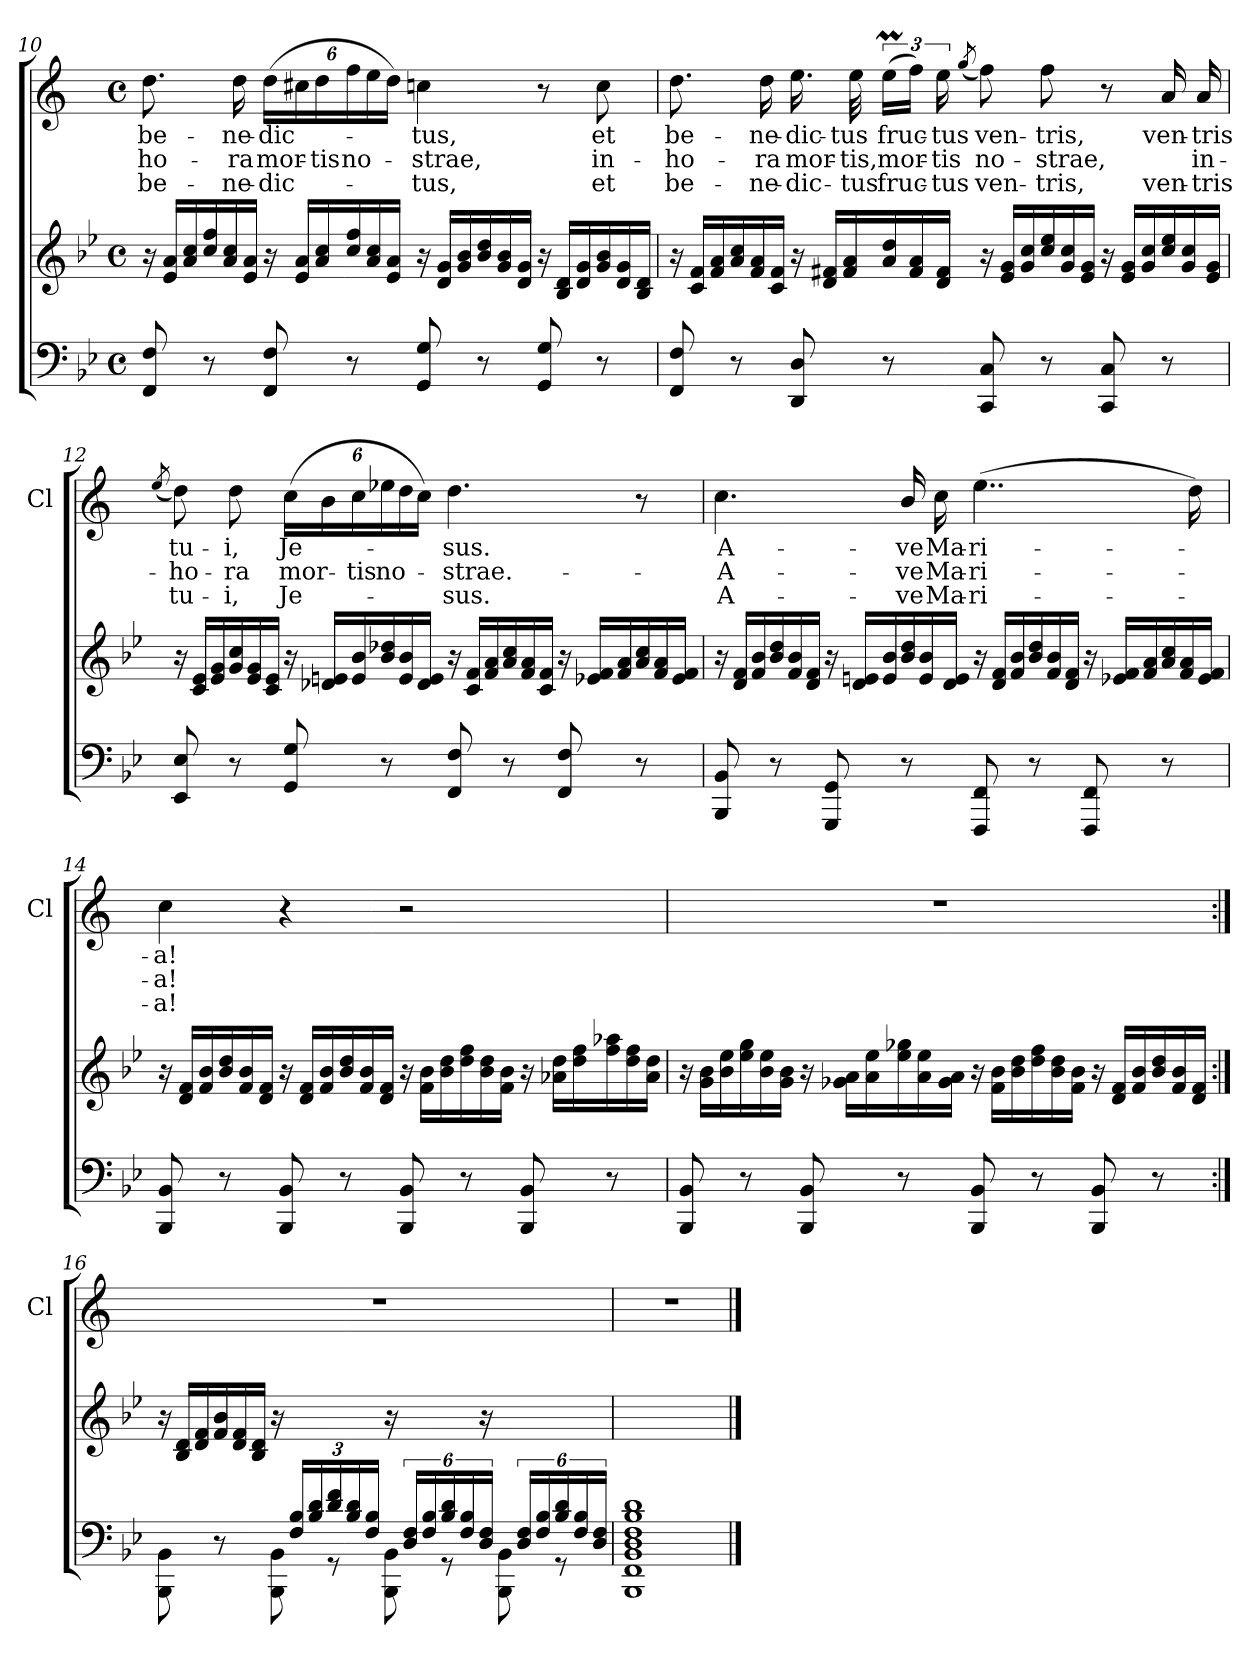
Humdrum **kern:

**kern	**kern	**kern	**text	**text	**text
*part2	*part2	*part1	*part1	*part1	*part1
*staff3	*staff2	*staff1	*staff1	*staff1	*staff1
*	*	*I'Cl	*	*	*
!!LO:LB:g=z
*clefF4	*clefG2	*clefG2	*	*	*
*	*	*ITrd1c2	*	*	*
*k[b-e-]	*k[b-e-]	*k[b-e-]	*	*	*
*B-:	*B-:	*B-:	*	*	*
*M4/4	*M4/4	*M4/4	*	*	*
*met(c)	*met(c)	*met(c)	*	*	*
*	*Xtuplet	*	*	*	*
=10	=10	=10	=10	=10	=10
8FF/ 8F/	24r	8.cc\	be-	-ho-	be-
.	24e-/ 24a/LL	.	.	.	.
.	24a/ 24cc/	.	.	.	.
8r	24cc/ 24ff/	.	.	.	.
.	24a/ 24cc/	.	.	.	.
.	.	16cc\	-ne-	-ra	-ne-
.	24e-/ 24a/JJ	.	.	.	.
8FF/ 8F/	24r	(24cc\LL	-dic-	mor-	-dic-
.	24e-/ 24a/LL	24bn\	.	.	.
.	24a/ 24cc/	24cc\	.	-tis	.
8r	24cc/ 24ff/	24ee-\	.	no-	.
.	24a/ 24cc/	24dd\	.	.	.
.	24e-/ 24a/JJ	24cc\JJ)	.	.	.
8GG/ 8G/	24r	4b-X\	-tus,	-strae,	-tus,
.	24d/ 24g/LL	.	.	.	.
.	24g/ 24b-/	.	.	.	.
8r	24b-/ 24dd/	.	.	.	.
.	24g/ 24b-/	.	.	.	.
.	24d/ 24g/JJ	.	.	.	.
8GG/ 8G/	24r	8r	.	.	.
.	24B-/ 24d/LL	.	.	.	.
.	24d/ 24g/	.	.	.	.
8r	24g/ 24b-/	8b-\	et	in-	et
.	24d/ 24g/	.	.	.	.
.	24B-/ 24d/JJ	.	.	.	.
!!LO:LB:g=z
=11	=11	=11	=11	=11	=11
8FF/ 8F/	24r	8.cc\	be-	-ho-	be-
.	24c/ 24f/LL	.	.	.	.
.	24f/ 24a/	.	.	.	.
8r	24a/ 24cc/	.	.	.	.
.	24f/ 24a/	.	.	.	.
.	.	16cc\	-ne-	-ra	-ne-
.	24c/ 24f/JJ	.	.	.	.
8DD/ 8D/	24r	16.dd\	-dic-	mor-	-dic-
.	24d/ 24f#X/LL	.	.	.	.
.	24f#/ 24a/	.	.	.	.
.	.	32dd\	-tus	-tis,	-tus
8r	24a/ 24dd/	(24ddm\LL	fruc-	mor-	fruc-
.	24f#/ 24a/	24ee-\JJ)	.	.	.
.	24d/ 24f#/JJ	24dd\	-tus	-tis	-tus
.	.	(8qff/	.	.	.
8CC/ 8C/	24r	8ee-\)	ven-	no-	ven-
.	24e-/ 24g/LL	.	.	.	.
.	24g/ 24cc/	.	.	.	.
8r	24cc/ 24ee-/	8ee-\	-tris,	-strae,	-tris,
.	24g/ 24cc/	.	.	.	.
.	24e-/ 24g/JJ	.	.	.	.
8CC/ 8C/	24r	8r	.	.	.
.	24e-/ 24g/LL	.	.	.	.
.	24g/ 24cc/	.	.	.	.
8r	24cc/ 24ee-/	16g!/	ven-	.	ven-
.	24g/ 24cc/	.	.	.	.
.	.	16g/	-tris	in-	-tris
.	24e-/ 24g/JJ	.	.	.	.
=12	=12	=12	=12	=12	=12
.	.	(8qdd/	.	.	.
8EE-/ 8E-/	24r	8cc\)	tu-	-ho-	tu-
.	24c/ 24e-/LL	.	.	.	.
.	24e-/ 24g/	.	.	.	.
8r	24g/ 24cc/	8cc\	-i,	-ra	-i,
.	24e-/ 24g/	.	.	.	.
.	24c/ 24e-/JJ	.	.	.	.
8GG/ 8G/	24r	(24b-\LL	Je-	mor-	Je-
.	24d-X/ 24en/LL	24a\	.	.	.
.	24e/ 24b-/	24b-\	.	-tis	.
8r	24b-/ 24dd-X/	24dd-X\	.	no-	.
.	24e/ 24b-/	24cc\	.	.	.
.	24d-/ 24e/JJ	24b-\JJ)	.	.	.
8FF/ 8F/	24r	4.cc\	-sus.	-strae.-	-sus.
.	24c/ 24f/LL	.	.	.	.
.	24f/ 24a/	.	.	.	.
8r	24a/ 24cc/	.	.	.	.
.	24f/ 24a/	.	.	.	.
.	24c/ 24f/JJ	.	.	.	.
8FF/ 8F/	24r	.	.	.	.
.	24e-X/ 24f/LL	.	.	.	.
.	24f/ 24a/	.	.	.	.
8r	24a/ 24cc/	8r	.	.	.
.	24f/ 24a/	.	.	.	.
.	24e-/ 24f/JJ	.	.	.	.
!!LO:PB:g=z
=13	=13	=13	=13	=13	=13
8BBB-/ 8BB-/	24r	4.b-\	A-	-A-	A-
.	24d/ 24f/LL	.	.	.	.
.	24f/ 24b-/	.	.	.	.
8r	24b-/ 24dd/	.	.	.	.
.	24f/ 24b-/	.	.	.	.
.	24d/ 24f/JJ	.	.	.	.
8GGG/ 8GG/	24r	.	.	.	.
.	24d/ 24en/LL	.	.	.	.
.	24e/ 24b-/	.	.	.	.
8r	24b-/ 24dd/	16a/	-ve	-ve	-ve
.	24e/ 24b-/	.	.	.	.
.	.	16b-\	Ma-	Ma-	Ma-
.	24d/ 24e/JJ	.	.	.	.
8FFF/ 8FF/	24r	(4..dd\	-ri-	-ri-	-ri-
.	24d/ 24f/LL	.	.	.	.
.	24f/ 24b-/	.	.	.	.
8r	24b-/ 24dd/	.	.	.	.
.	24f/ 24b-/	.	.	.	.
.	24d/ 24f/JJ	.	.	.	.
8FFF/ 8FF/	24r	.	.	.	.
.	24e-X/ 24f/LL	.	.	.	.
.	24f/ 24a/	.	.	.	.
8r	24a/ 24cc/	.	.	.	.
.	24f/ 24a/	.	.	.	.
.	.	16cc\)	.	.	.
.	24e-/ 24f/JJ	.	.	.	.
=14	=14	=14	=14	=14	=14
8BBB-/ 8BB-/	24r	4b-\	-a!	-a!-	-a!
.	24d/ 24f/LL	.	.	.	.
.	24f/ 24b-/	.	.	.	.
8r	24b-/ 24dd/	.	.	.	.
.	24f/ 24b-/	.	.	.	.
.	24d/ 24f/JJ	.	.	.	.
8BBB-/ 8BB-/	24r	4r	.	.	.
.	24d/ 24f/LL	.	.	.	.
.	24f/ 24b-/	.	.	.	.
8r	24b-/ 24dd/	.	.	.	.
.	24f/ 24b-/	.	.	.	.
.	24d/ 24f/JJ	.	.	.	.
8BBB-/ 8BB-/	24r	2r	.	.	.
.	24f\ 24b-\LL	.	.	.	.
.	24b-\ 24dd\	.	.	.	.
8r	24dd\ 24ff\	.	.	.	.
.	24b-\ 24dd\	.	.	.	.
.	24f\ 24b-\JJ	.	.	.	.
8BBB-/ 8BB-/	24r	.	.	.	.
.	24a-X\ 24dd\LL	.	.	.	.
.	24dd\ 24ff\	.	.	.	.
8r	24ff\ 24aa-X\	.	.	.	.
.	24dd\ 24ff\	.	.	.	.
.	24a-\ 24dd\JJ	.	.	.	.
!!LO:LB:g=z
=15	=15	=15	=15	=15	=15
8BBB-/ 8BB-/	24r	1r	.	.	.
.	24g\ 24b-\LL	.	.	.	.
.	24b-\ 24ee-\	.	.	.	.
8r	24ee-\ 24gg\	.	.	.	.
.	24b-\ 24ee-\	.	.	.	.
.	24g\ 24b-\JJ	.	.	.	.
8BBB-/ 8BB-/	24r	.	.	.	.
.	24g-X\ 24a\LL	.	.	.	.
.	24a\ 24ee-\	.	.	.	.
8r	24ee-\ 24gg-X\	.	.	.	.
.	24a\ 24ee-\	.	.	.	.
.	24g-\ 24a\JJ	.	.	.	.
8BBB-/ 8BB-/	24r	.	.	.	.
.	24f\ 24b-\LL	.	.	.	.
.	24b-\ 24dd\	.	.	.	.
8r	24dd\ 24ff\	.	.	.	.
.	24b-\ 24dd\	.	.	.	.
.	24f\ 24b-\JJ	.	.	.	.
8BBB-/ 8BB-/	24r	.	.	.	.
.	24d/ 24f/LL	.	.	.	.
.	24f/ 24b-/	.	.	.	.
8r	24b-/ 24dd/	.	.	.	.
.	24f/ 24b-/	.	.	.	.
.	24d/ 24f/JJ	.	.	.	.
=16:|!	=16:|!	=16:|!	=16:|!	=16:|!	=16:|!
*^	*	*	*	*	*
24%7ryy	8BBB-\ 8BB-\	24r	1r	.	.	.
.	.	24B-/ 24d/LL	.	.	.	.
.	.	24d/ 24f/	.	.	.	.
.	8r	24f/ 24b-/	.	.	.	.
.	.	24d/ 24f/	.	.	.	.
.	.	24B-/ 24d/JJ	.	.	.	.
.	8BBB-\ 8BB-\	24r	.	.	.	.
24F/ 24B-/LL	.	24%5ryy	.	.	.	.
24B-/ 24d/	.	.	.	.	.	.
24d/ 24f/	8r	.	.	.	.	.
24B-/ 24d/	.	.	.	.	.	.
24F/ 24B-/JJ	.	.	.	.	.	.
24ryy	8BBB-\ 8BB-\	24r	.	.	.	.
24D/ 24F/LL	.	24%5ryy	.	.	.	.
24F/ 24B-/	.	.	.	.	.	.
24B-/ 24d/	8r	.	.	.	.	.
24F/ 24B-/	.	.	.	.	.	.
24D/ 24F/JJ	.	.	.	.	.	.
24ryy	8BBB-\ 8BB-\	24r	.	.	.	.
24D/ 24F/LL	.	24%5ryy	.	.	.	.
24F/ 24B-/	.	.	.	.	.	.
24B-/ 24d/	8r	.	.	.	.	.
24F/ 24B-/	.	.	.	.	.	.
24D/ 24F/JJ	.	.	.	.	.	.
=17	=17	=17	=17	=17	=17	=17
1D 1F 1B- 1d	1BBB- 1FF 1BB-	1ryy	1r	.	.	.
*v	*v	*	*	*	*	*
==	==	==	==	==	==
*-	*-	*-	*-	*-	*-
